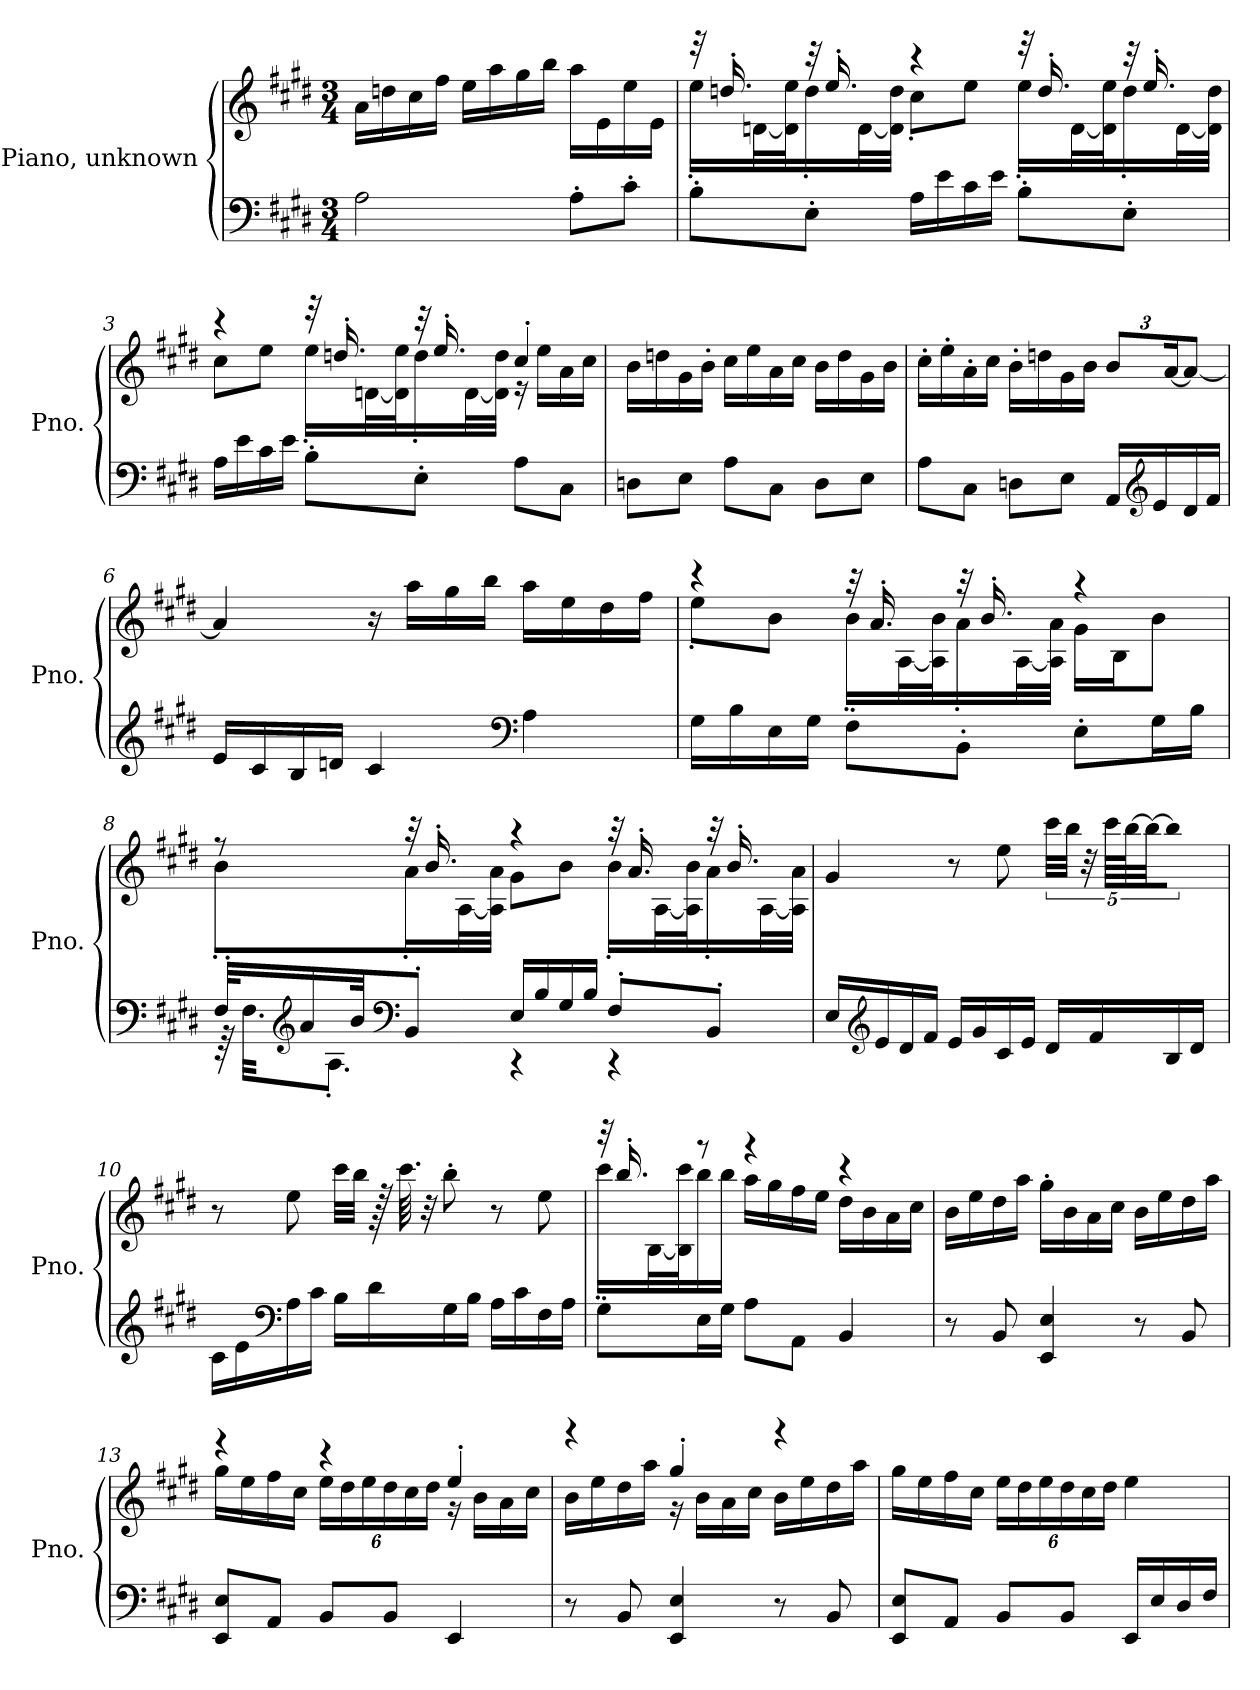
**kern	**kern
*part1	*part1
*staff2	*staff1
*I"Piano, unknown	*
*I'Pno.	*
*clefF4	*clefG2
*k[f#c#g#d#]	*k[f#c#g#d#]
*M3/4	*M3/4
*MM109	*MM109
=1	=1
2A\	16a\LL
.	16ddn\
.	16cc#\
.	16ff#\JJ
.	16ee\LL
.	16aa\
.	16gg#\
.	16bb\JJ
8A'\L	16aa\LL
.	16e\
8c#'\J	16ee\
.	16e\JJ
=2	=2
*	*^
8B'\L	32r	16ee'\LL
.	16.ddn'/	.
.	.	[32dn\L
.	.	32d\] 32ee\J
8E'\J	32r	16dd'\
.	16.ee'/	.
.	.	[32d\L
.	.	32d\] 32dd\JJJ
16A\LL	4r	8cc#'\L
16e\	.	.
16c#\	.	8ee\J
16e\JJ	.	.
8B'\L	32r	16ee'\LL
.	16.dd'/	.
.	.	[32d\L
.	.	32d\] 32ee\J
8E'\J	32r	16dd'\
.	16.ee'/	.
.	.	[32d\L
.	.	32d\] 32dd\JJJ
!!LO:LB:g=z	!!
=3	=3	=3
16A\LL	4r	8cc#\L
16e\	.	.
16c#\	.	8ee\J
16e\JJ	.	.
8B'\L	32r	16ee'\LL
.	16.ddn'/	.
.	.	[32dn\L
.	.	32d\] 32ee\J
8E'\J	32r	16dd'\
.	16.ee'/	.
.	.	[32d\L
.	.	32d\] 32dd\JJJ
8A\L	4cc#'/	16r
.	.	16ee\LL
8C#\J	.	16a\
.	.	16cc#\JJ
*	*v	*v
=4	=4
8Dn\L	16b\LL
.	16ddn\
8E\J	16g#\
.	16b'\JJ
8A\L	16cc#\LL
.	16ee\
8C#\J	16a\
.	16cc#\JJ
8D\L	16b\LL
.	16dd\
8E\J	16g#\
.	16b\JJ
!!LO:LB:g=z
=5	=5
8A\L	16cc#'\LL
.	16ee'\
8C#\J	16a'\
.	16cc#\JJ
8Dn\L	16b'\LL
.	16ddn\
8E\J	16g#\
.	16b\JJ
*	*Xbrackettup
16AA/LL	12b/L
*clefG2	*
16e/	.
.	[24a/K
16d#/	8a/J_
16f#/JJ	.
=6	=6
16e/LL	4a/]
16c#/	.
16B/	.
16dn/JJ	.
4c#/	16r
.	16aa\LL
.	16gg#\
.	16bb\JJ
*clefF4	*
4A\	16aa\LL
.	16ee\
.	16dd#\
.	16ff#\JJ
!!LO:LB:g=z
=7	=7
*	*^
16G#\LL	4r	8ee'\L
16B\	.	.
16E\	.	8b\J
16G#\JJ	.	.
8F#'\L	32r	16b'\LL
.	16.a'/	.
.	.	[32A\L
.	.	32A\] 32b\J
8BB'\J	32r	16a'\
.	16.b'/	.
.	.	[32A\L
.	.	32A\] 32a\JJJ
8E'\L	4r	16g#\LL
.	.	16B\J
16G#\L	.	8b\J
16B\JJ	.	.
!!LO:LB:g=z	!!
=8	=8	=8
*^	*	*
32F#'/KLL	64r	8r	8b'\L
.	32.F#\KKL	.	.
*clefG2	*	*	*
16a/	.	.	.
.	8.A'\J	.	.
32b/JK	.	.	.
*clefF4	*	*	*
8BB'/J	.	32r	16a'\L
.	.	16.b'/	.
.	.	.	[32A\L
.	.	.	32A\] 32a\JJJ
16E/LL	4r	4r	8g#\L
16B/	.	.	.
16G#/	.	.	8b\J
16B/JJ	.	.	.
8F#'/L	4r	32r	16b'\LL
.	.	16.a'/	.
.	.	.	[32A\L
.	.	.	32A\] 32b\J
8BB'/J	.	32r	16a'\
.	.	16.b'/	.
.	.	.	[32A\L
.	.	.	32A\] 32a\JJJ
*v	*v	*	*
*	*v	*v
!!LO:LB:g=z
=9	=9
16E/LL	4g#/
*clefG2	*
16e/	.
16d#/	.
16f#/JJ	.
16e/LL	8r
16g#/	.
16c#/	8ee\
16e/JJ	.
*	*brackettup
16d#/LL	40ccc#\LLL
.	40bb\JJJ
.	40r
16f#/	.
.	80ccc#\LLLL
.	[80bb\J
.	40bb\JJ_
16B/	8bb\J]
16d#/JJ	.
=10	=10
16c#\LL	8r
16e\	.
*clefF4	*
16A\	8ee\
16c#\JJ	.
16B\LL	32ccc#\LLL
.	32bb\JJJ
16d#\	128r
.	64.ccc#\
.	32r
16G#\	8bb'\
16B\JJ	.
16A\LL	8r
16c#\	.
16F#\	8ee\
16A\JJ	.
!!LO:PB:g=z
=11	=11
*	*^
8G#'\L	32r	16ccc#'\LL
.	16.bb'/	.
.	.	[32B\L
.	.	32B\] 32ccc#\J
16E\L	8r	16bb\
16G#\JJ	.	16bb\JJ
8A\L	4r	16aa\LL
.	.	16gg#\
8AA\J	.	16ff#\
.	.	16ee\JJ
4BB/	4r	16dd#\LL
.	.	16b\
.	.	16a\
.	.	16cc#\JJ
*	*v	*v
=12	=12
8r	16b\LL
.	16ee\
8BB/	16dd#\
.	16aa\JJ
4EE/ 4E/	16gg#'\LL
.	16b\
.	16a\
.	16cc#\JJ
8r	16b\LL
.	16ee\
8BB/	16dd#\
.	16aa\JJ
=13	=13
*	*^
8EE/ 8E/L	4r	16gg#\LL
.	.	16ee\
8AA/J	.	16ff#\
.	.	16cc#\JJ
*	*	*Xbrackettup
8BB/L	4r	24ee\LL
.	.	24dd#\
.	.	24ee\
8BB/J	.	24dd#\
.	.	24cc#\
.	.	24dd#\JJ
4EE/	4ee'/	16r
.	.	16b\LL
.	.	16a\
.	.	16cc#\JJ
!!LO:LB:g=z	!!
=14	=14	=14
8r	4r	16b\LL
.	.	16ee\
8BB/	.	16dd#\
.	.	16aa\JJ
4EE/ 4E/	4gg#'/	16r
.	.	16b\LL
.	.	16a\
.	.	16cc#\JJ
8r	4r	16b\LL
.	.	16ee\
8BB/	.	16dd#\
.	.	16aa\JJ
*	*v	*v
=15	=15
8EE/ 8E/L	16gg#\LL
.	16ee\
8AA/J	16ff#\
.	16cc#\JJ
8BB/L	24ee\LL
.	24dd#\
.	24ee\
8BB/J	24dd#\
.	24cc#\
.	24dd#\JJ
16EE/LL	4ee\
16E/	.
16D#/	.
16F#/JJ	.
=	=
*-	*-
